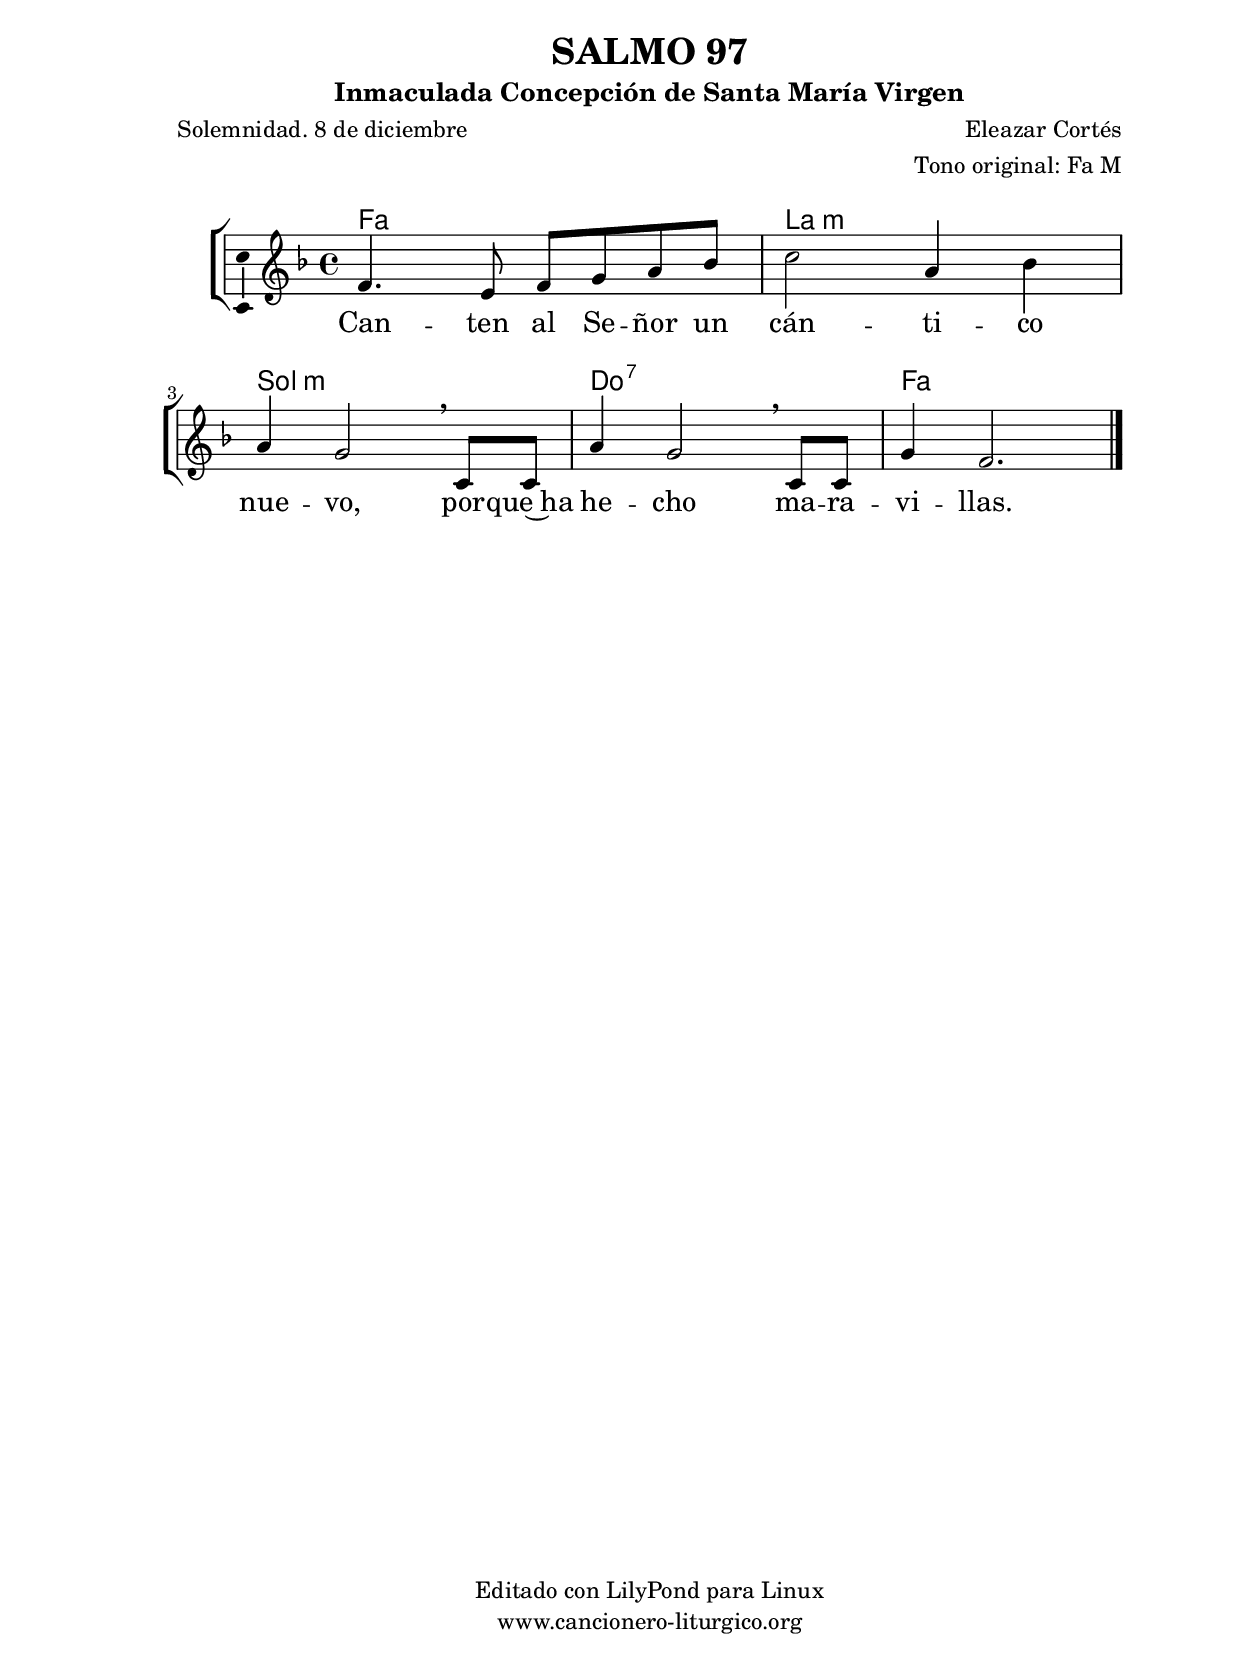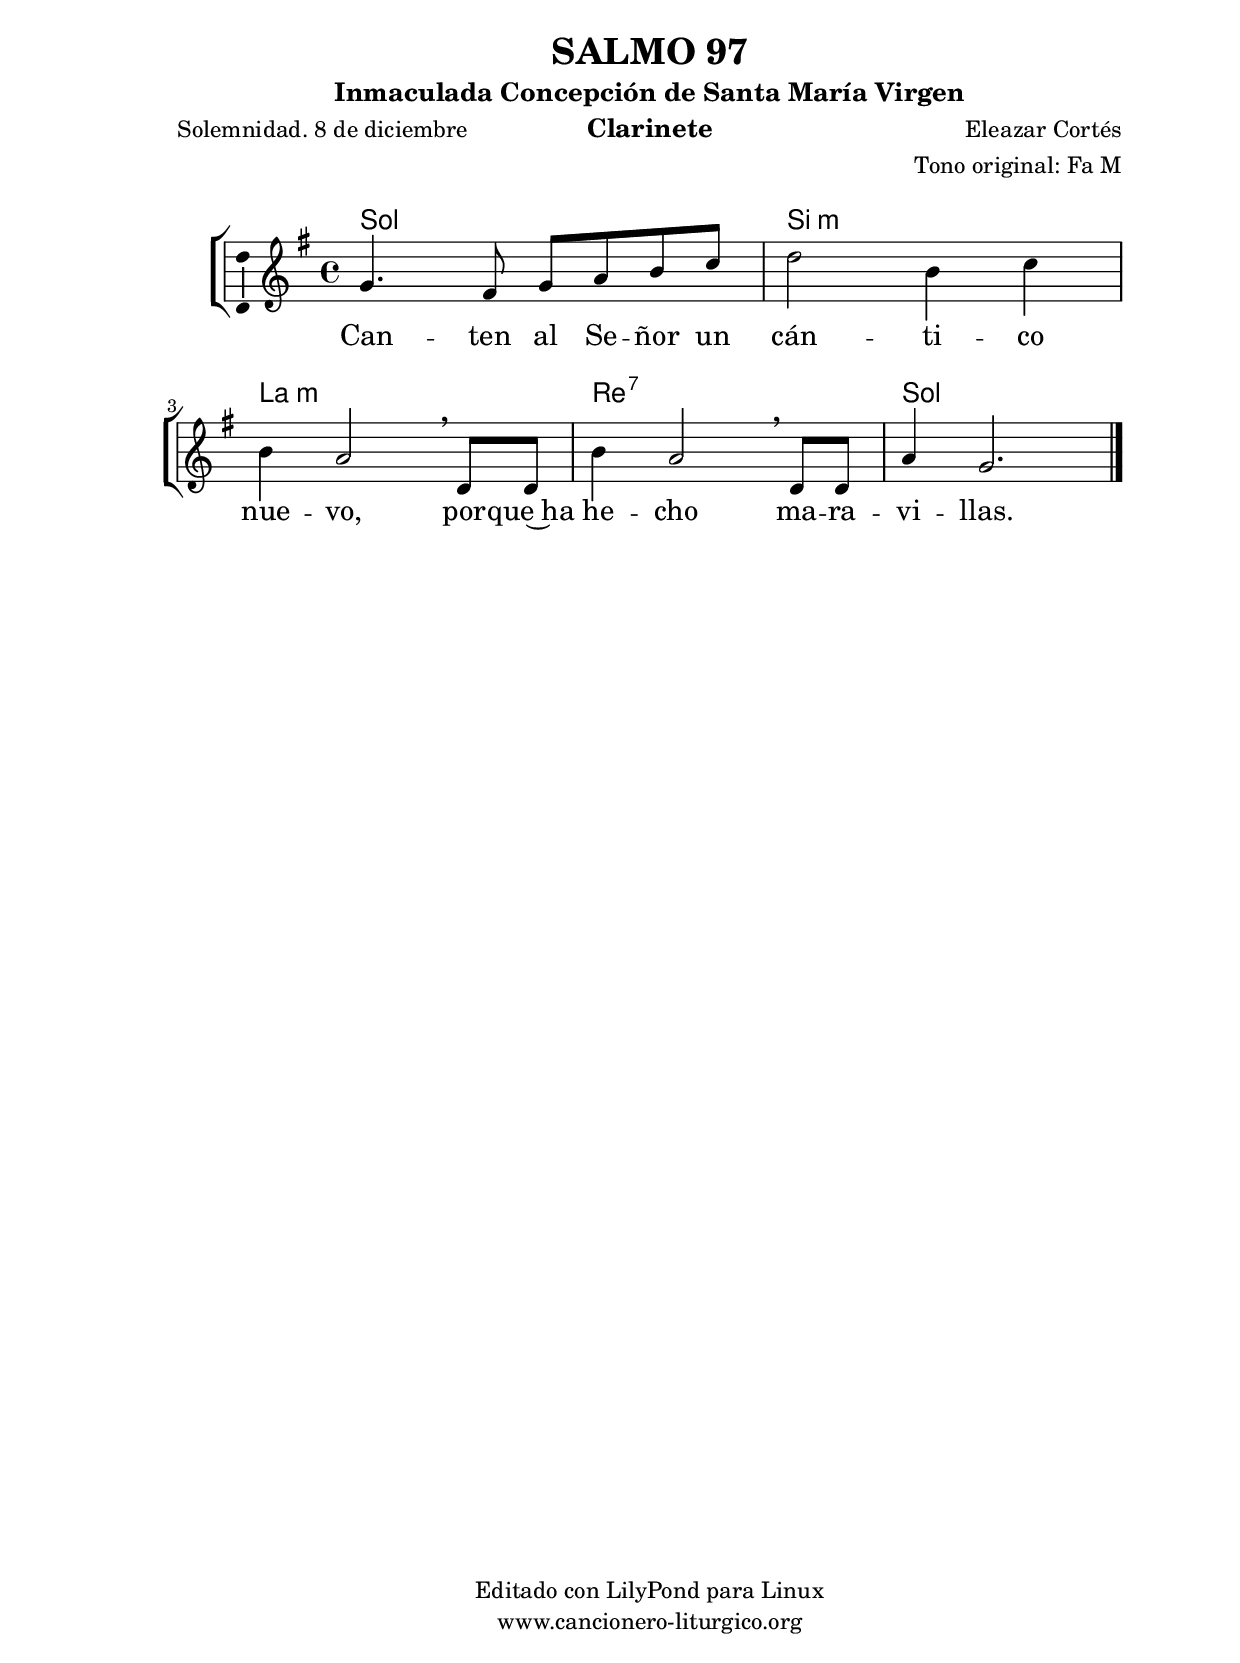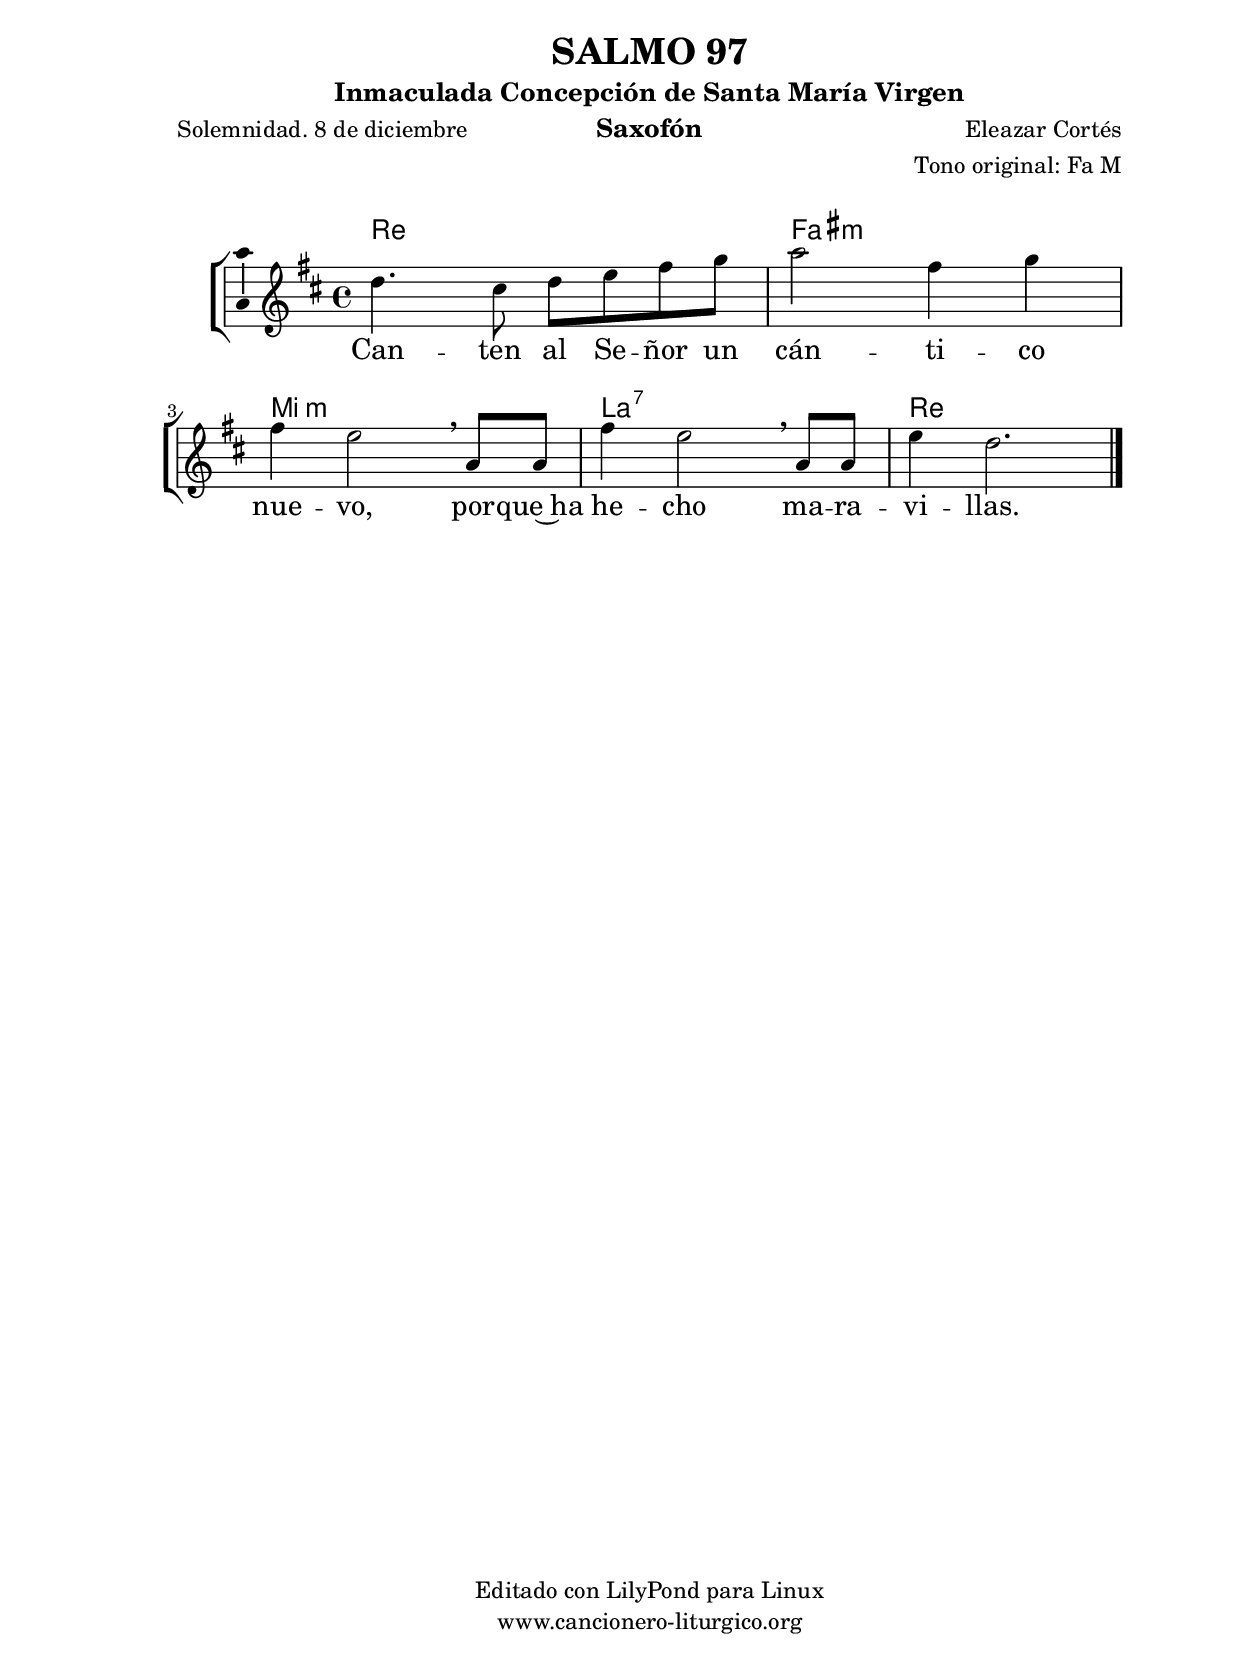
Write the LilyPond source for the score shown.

%
%para convertir .midi en .wav:
%timidity filename.midi -Ow -o finename.wav
%
%
%Para convertir de .wav a .mp3:
%lame -h -m j filename.wav
%
%
%para escuchar el midi:
%timidity nombrefichero.midi
%


%versión de lilypond para la que se ha escrito esta partitura:
\version "2.16.0"

	%Tamaño papel
	#(set-default-paper-size "a4")
	%Tamaño partitura
	#(set-global-staff-size 20)
	%No responde al pulsar sobre una nota
	#(ly:set-option 'point-and-click #f)

%parámetros del encabezamiento:
\header {
	title = "SALMO 97"
	subtitle = "Inmaculada Concepción de Santa María Virgen"
	composer = "Eleazar Cortés"
	poet = "Solemnidad. 8 de diciembre"
	meter = ""
	arranger = "Tono original: Fa M"
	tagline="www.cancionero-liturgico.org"
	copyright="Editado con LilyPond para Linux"
	}

%parámetros asociados al papel:
\paper  {
	oddHeaderMarkup = \markup {\fill-line { \on-the-fly #not-first-page \fromproperty #'header:title \on-the-fly #not-first-page \fromproperty #'header:composer }}
	evenHeaderMarkup = \markup {\fill-line { \fromproperty #'header:composer \fromproperty #'header:title }}
	#(set-paper-size "a4")
	print-page-number = ##f
	first-page-number = 1
	print-first-page-number = ##f
%	head-separation = 3.0 \cm
	top-margin = 2.0 \cm
	bottom-margin = 0.5\cm
%%%	bottom-margin = -1.0\cm
	left-margin = 3.0 \cm
	line-width = 16.0 \cm 
	indent = 8\mm
	interscoreline = 2.\mm
	between-system-space = 15\mm
%	para que las partituras no llenen la hoja:
	ragged-bottom = ##t
%	idem para la última hoja:
	ragged-last-bottom = ##f
%	para que las partituras llenen el ancho del papel:
	ragged-last = ##f
	after-title-space = 2.5 \cm
%page-count=1
%system-count=8

	%Flexible Vertical Spacing
%	markup-markup-spacing =
%	#'((basic-distance . 15) (minimum-distance . 15) (padding . 3))
	markup-system-spacing =
	#'((basic-distance . 15) (minimum-distance . 15) (padding . 3))
	system-system-spacing =
	#'((basic-distance . 15) (minimum-distance . 15) (padding . 3))
	score-system-spacing =
	#'((basic-distance . 15) (minimum-distance . 15) (padding . 5))
%	top-system-spacing = % header
%	#'((basic-distance . 8) (minimum-distance . 0) (padding . 3))
%	top-markup-spacing =
%	#'((basic-distance . 20) (minimum-distance . 20) (padding . 3))
	last-bottom-spacing = % footer
	#'((basic-distance . 5) (minimum-distance . 5) (padding . 3))
%	score-markup-spacing =
%	#'((basic-distance . 16) (minimum-distance . 13) (padding . 3))

	}


%parámetros que afectan a toda la partitura:
global =  {
	%clave de sol (G):
	\clef G
	%armadura:
%	\transpose f a
	\key f \major
	\tempo 4=108
	\set Score.tempoHideNote = ##t
	}


acordes = {
	\italianChords
	\chordmode {
%	\transpose f a
{

f1 a:m g:m c:7 f

	}
	}
}

melodia = 
%	\transpose f a
{
	\relative c'{
	\time 4/4

f4. e8 f g a bes
c2 a4 bes
a4 g2 \breathe c,8 c
a'4 g2 \breathe c,8 c
g'4 f2.

	\bar "|."
	}
	}


texto = \lyricmode {
Can -- ten al Se -- ñor un cán -- ti -- co nue -- vo,
por -- que~ha he -- cho ma -- ra -- vi -- llas.
	}


acordesStaff = \context ChordNames = acordesStaff <<
	\set chordChanges = ##t
	\acordes
	>>


vozStaff = \context Voice = vozStaff
\with {\consists "Ambitus_engraver"}
<<
%	\set Staff.instrumentName = ""
%	\set Staff.shortInstrumentName = ""
%	\set Staff.midiInstrument = #"clarinet"
%	\set Staff.midiInstrument = #"cello"
%	\set Staff.midiInstrument = #"flute"
	\set Staff.midiInstrument = #"electric guitar (jazz)"
%	\set Staff.midiInstrument = #"english horn"
%	\set Staff.midiInstrument = #"violin"
%	\set Staff.midiInstrument = #"glockenspiel"
	\set Staff.midiMinimumVolume = #0.7
	\set Staff.midiMaximumVolume = #0.9
	\global
	\melodia
	>>


textoStaff = \context Lyrics = textoStaff <<
	\lyricsto vozStaff \texto
	>>

\book {
	\score {
		\context ChoirStaff {
			\override StaffGroup.SystemStartBracket #'collapse-height = #1
			\override Score.SystemStartBar #'collapse-height = #1
			<<
			\acordesStaff
			\vozStaff
			\textoStaff
			>>
			}
		\layout {
	    		\context {
				\Lyrics
				\override LyricText #'font-size = #2
				}
	   		 \context {
				\Score
				%fontSize = #3
				\override StaffSymbol #'staff-space = #(magstep +3)
				%\override Beam #'thickness = #0.55
				%\override SpacingSpanner #'spacing-increment = #1.0
				%\override Slur #'height-limit = #1.5
				}
			}
		}
	\score {
		\unfoldRepeats
		\context ChoirStaff {
			<<
			\acordesStaff
			\vozStaff
			>>
			}
		\midi {
	  		\context {
	  			\Score
				tempoWholesPerMinute = #(ly:make-moment 70 4)
				}
			}
		}
	}

%Partitura para clarinete
#(define output-suffix "C")
\book {
	\header{
		instrument = "Clarinete"
		}
	\score {
		\context ChoirStaff {
			\override StaffGroup.SystemStartBracket #'collapse-height = #1
			\override Score.SystemStartBar #'collapse-height = #1
\transpose c d
			<<
			\acordesStaff
			\vozStaff
			\textoStaff
			>>
			}
		\layout {
	    		\context {
				\Lyrics
				\override LyricText #'font-size = #2
				}
	   		 \context {
				\Score
				%fontSize = #3
				\override StaffSymbol #'staff-space = #(magstep +3)
				%\override Beam #'thickness = #0.55
				%\override SpacingSpanner #'spacing-increment = #1.0
				%\override Slur #'height-limit = #1.5
				}
			}
		}
	}

%Partitura para saxofón
#(define output-suffix "S")
\book {
	\header{
		instrument = "Saxofón"
		}
	\score {
		\context ChoirStaff {
			\override StaffGroup.SystemStartBracket #'collapse-height = #1
			\override Score.SystemStartBar #'collapse-height = #1
\transpose c a
			<<
			\acordesStaff
			\vozStaff
			\textoStaff
			>>
			}
		\layout {
	    		\context {
				\Lyrics
				\override LyricText #'font-size = #2
				}
	   		 \context {
				\Score
				%fontSize = #3
				\override StaffSymbol #'staff-space = #(magstep +3)
				%\override Beam #'thickness = #0.55
				%\override SpacingSpanner #'spacing-increment = #1.0
				%\override Slur #'height-limit = #1.5
				}
			}
		}
	}

